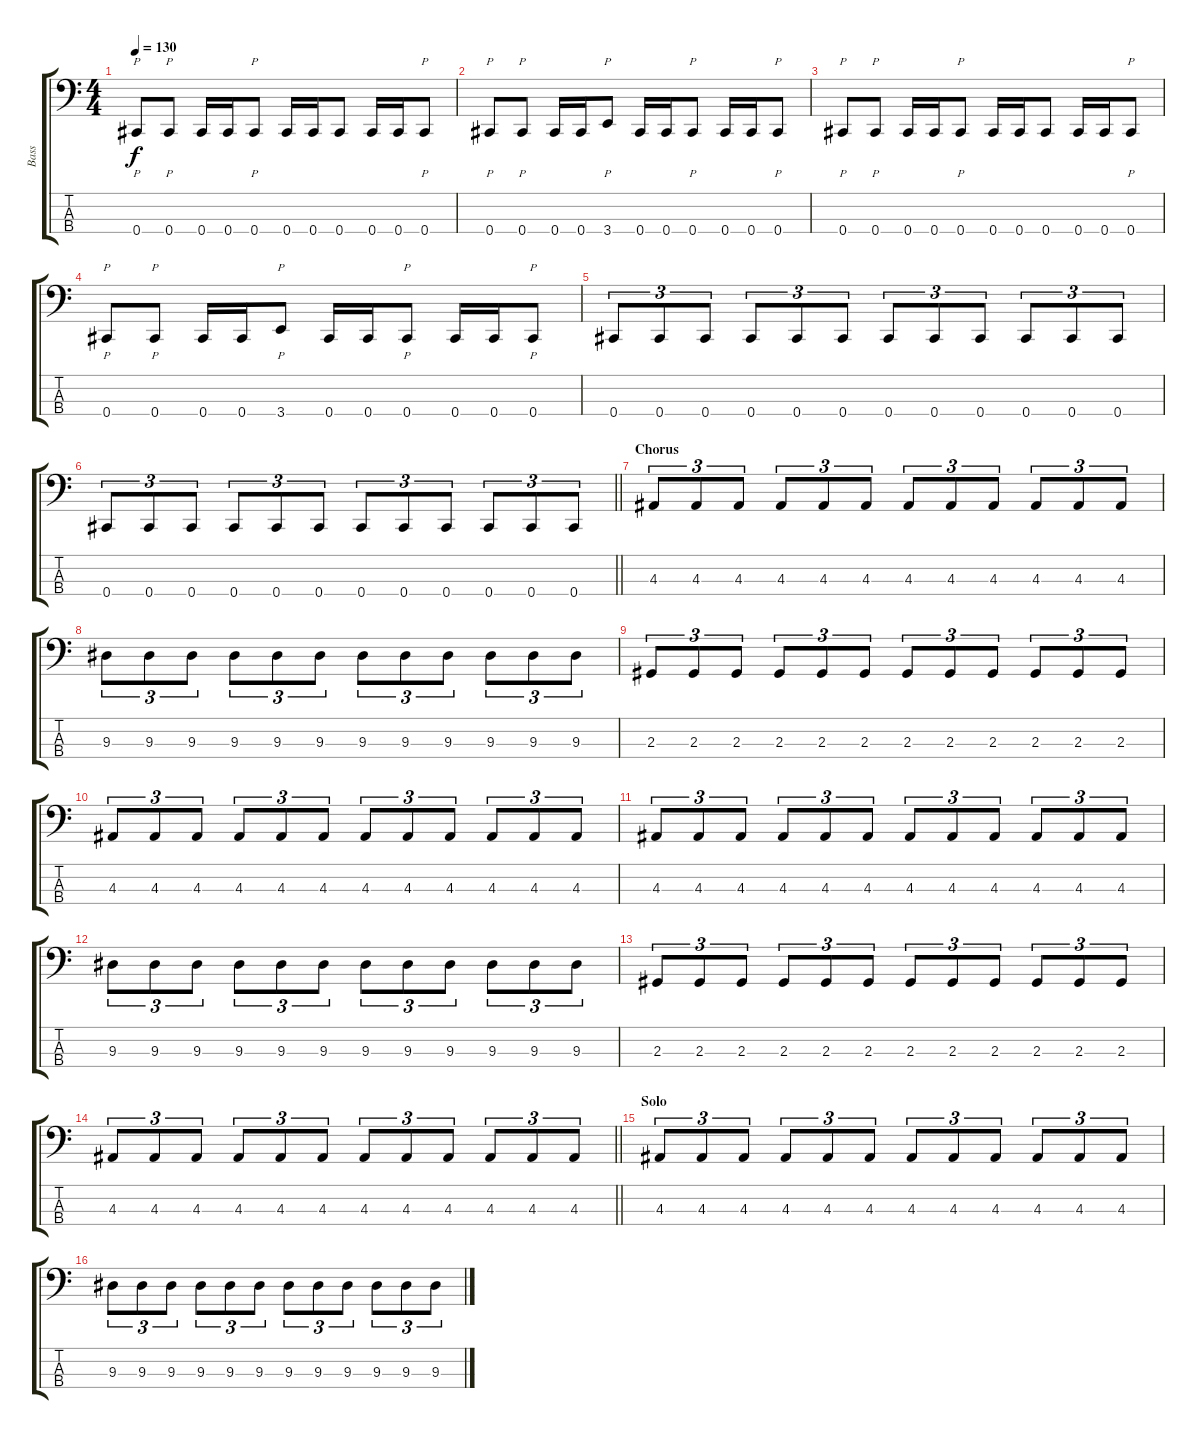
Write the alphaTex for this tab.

\track ("Bass" "Bass") {instrument electricbassfinger}
\staff {score tabs}
\tuning (E2 B1 Gb1 Db1) {hide}
\ts (4 4)
\tempo 130
\clef f4
\ks c
0.4.8{p dy f} 0.4.8{p} 0.4.16 0.4.16 0.4.8{p} 0.4.16 0.4.16 0.4.8 0.4.16 0.4.16 0.4.8{p} |
0.4.8{p} 0.4.8{p} 0.4.16 0.4.16 3.4.8{p} 0.4.16 0.4.16 0.4.8{p} 0.4.16 0.4.16 0.4.8{p} |
0.4.8{p} 0.4.8{p} 0.4.16 0.4.16 0.4.8{p} 0.4.16 0.4.16 0.4.8 0.4.16 0.4.16 0.4.8{p} |
0.4.8{p} 0.4.8{p} 0.4.16 0.4.16 3.4.8{p} 0.4.16 0.4.16 0.4.8{p} 0.4.16 0.4.16 0.4.8{p} |
0.4.8{tu (3 2)} 0.4.8{tu (3 2)} 0.4.8{tu (3 2)} 0.4.8{tu (3 2)} 0.4.8{tu (3 2)} 0.4.8{tu (3 2)} 0.4.8{tu (3 2)} 0.4.8{tu (3 2)} 0.4.8{tu (3 2)} 0.4.8{tu (3 2)} 0.4.8{tu (3 2)} 0.4.8{tu (3 2)} |
\barLineRight lightlight
0.4.8{tu (3 2)} 0.4.8{tu (3 2)} 0.4.8{tu (3 2)} 0.4.8{tu (3 2)} 0.4.8{tu (3 2)} 0.4.8{tu (3 2)} 0.4.8{tu (3 2)} 0.4.8{tu (3 2)} 0.4.8{tu (3 2)} 0.4.8{tu (3 2)} 0.4.8{tu (3 2)} 0.4.8{tu (3 2)} |
\section ("" "Chorus")
4.3.8{tu (3 2)} 4.3.8{tu (3 2)} 4.3.8{tu (3 2)} 4.3.8{tu (3 2)} 4.3.8{tu (3 2)} 4.3.8{tu (3 2)} 4.3.8{tu (3 2)} 4.3.8{tu (3 2)} 4.3.8{tu (3 2)} 4.3.8{tu (3 2)} 4.3.8{tu (3 2)} 4.3.8{tu (3 2)} |
9.3.8{tu (3 2)} 9.3.8{tu (3 2)} 9.3.8{tu (3 2)} 9.3.8{tu (3 2)} 9.3.8{tu (3 2)} 9.3.8{tu (3 2)} 9.3.8{tu (3 2)} 9.3.8{tu (3 2)} 9.3.8{tu (3 2)} 9.3.8{tu (3 2)} 9.3.8{tu (3 2)} 9.3.8{tu (3 2)} |
2.3.8{tu (3 2)} 2.3.8{tu (3 2)} 2.3.8{tu (3 2)} 2.3.8{tu (3 2)} 2.3.8{tu (3 2)} 2.3.8{tu (3 2)} 2.3.8{tu (3 2)} 2.3.8{tu (3 2)} 2.3.8{tu (3 2)} 2.3.8{tu (3 2)} 2.3.8{tu (3 2)} 2.3.8{tu (3 2)} |
4.3.8{tu (3 2)} 4.3.8{tu (3 2)} 4.3.8{tu (3 2)} 4.3.8{tu (3 2)} 4.3.8{tu (3 2)} 4.3.8{tu (3 2)} 4.3.8{tu (3 2)} 4.3.8{tu (3 2)} 4.3.8{tu (3 2)} 4.3.8{tu (3 2)} 4.3.8{tu (3 2)} 4.3.8{tu (3 2)} |
4.3.8{tu (3 2)} 4.3.8{tu (3 2)} 4.3.8{tu (3 2)} 4.3.8{tu (3 2)} 4.3.8{tu (3 2)} 4.3.8{tu (3 2)} 4.3.8{tu (3 2)} 4.3.8{tu (3 2)} 4.3.8{tu (3 2)} 4.3.8{tu (3 2)} 4.3.8{tu (3 2)} 4.3.8{tu (3 2)} |
9.3.8{tu (3 2)} 9.3.8{tu (3 2)} 9.3.8{tu (3 2)} 9.3.8{tu (3 2)} 9.3.8{tu (3 2)} 9.3.8{tu (3 2)} 9.3.8{tu (3 2)} 9.3.8{tu (3 2)} 9.3.8{tu (3 2)} 9.3.8{tu (3 2)} 9.3.8{tu (3 2)} 9.3.8{tu (3 2)} |
2.3.8{tu (3 2)} 2.3.8{tu (3 2)} 2.3.8{tu (3 2)} 2.3.8{tu (3 2)} 2.3.8{tu (3 2)} 2.3.8{tu (3 2)} 2.3.8{tu (3 2)} 2.3.8{tu (3 2)} 2.3.8{tu (3 2)} 2.3.8{tu (3 2)} 2.3.8{tu (3 2)} 2.3.8{tu (3 2)} |
\barLineRight lightlight
4.3.8{tu (3 2)} 4.3.8{tu (3 2)} 4.3.8{tu (3 2)} 4.3.8{tu (3 2)} 4.3.8{tu (3 2)} 4.3.8{tu (3 2)} 4.3.8{tu (3 2)} 4.3.8{tu (3 2)} 4.3.8{tu (3 2)} 4.3.8{tu (3 2)} 4.3.8{tu (3 2)} 4.3.8{tu (3 2)} |
\section ("" "Solo")
4.3.8{tu (3 2)} 4.3.8{tu (3 2)} 4.3.8{tu (3 2)} 4.3.8{tu (3 2)} 4.3.8{tu (3 2)} 4.3.8{tu (3 2)} 4.3.8{tu (3 2)} 4.3.8{tu (3 2)} 4.3.8{tu (3 2)} 4.3.8{tu (3 2)} 4.3.8{tu (3 2)} 4.3.8{tu (3 2)} |
9.3.8{tu (3 2)} 9.3.8{tu (3 2)} 9.3.8{tu (3 2)} 9.3.8{tu (3 2)} 9.3.8{tu (3 2)} 9.3.8{tu (3 2)} 9.3.8{tu (3 2)} 9.3.8{tu (3 2)} 9.3.8{tu (3 2)} 9.3.8{tu (3 2)} 9.3.8{tu (3 2)} 9.3.8{tu (3 2)}
